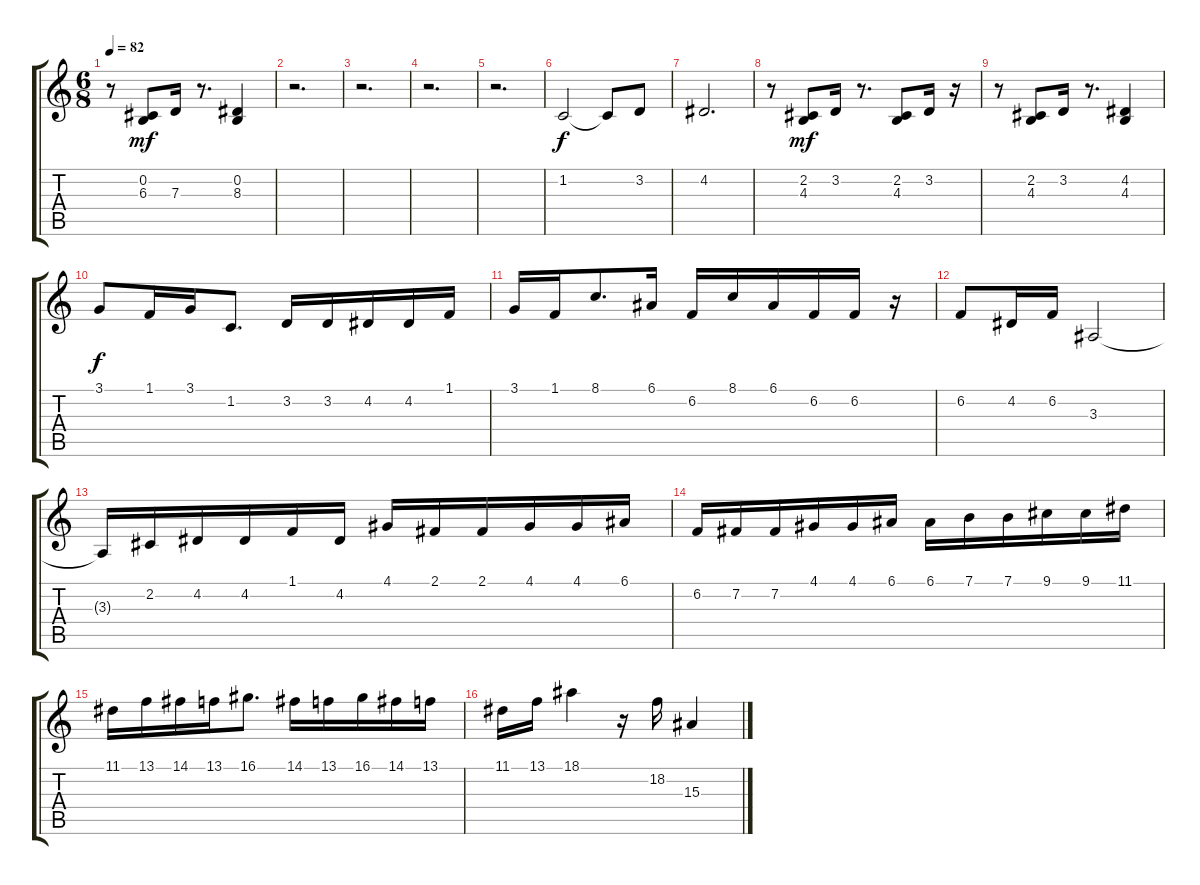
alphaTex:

\track "" {instrument stringensemble1}
\staff {score tabs}
\tuning (E4 B3 G3 D3 A2 E2) {hide}
\ts (6 8)
\tempo 82
\clef g2
\ks c
r.8{dy mf} (0.2 6.3).8 7.3.16 r.8{d} (0.2 8.3).4 |
r.2{d} |
r.2{d} |
r.2{d} |
r.2{d} |
1.2.2{dy f} 1.2{t}.8 3.2.8 |
4.2.2{d} |
r.8 (2.2 4.3).8{dy mf} 3.2.16 r.8{d} (2.2 4.3).8 3.2.16 r.16 |
r.8 (2.2 4.3).8 3.2.16 r.8{d} (4.2 4.3).4 |
3.1.8{dy f volume 13} 1.1.16 3.1.16 1.2.8{d} 3.2.16 3.2.16 4.2.16 4.2.16 1.1.16 |
3.1.16 1.1.16 8.1.8{d} 6.1.16 6.2.16 8.1.16 6.1.16 6.2.16 6.2.16 r.16 |
6.2.8 4.2.16 6.2.16 3.3.2 |
3.3{t}.16 2.2.16 4.2.16 4.2.16 1.1.16 4.2.16 4.1.16 2.1.16 2.1.16 4.1.16 4.1.16 6.1.16 |
6.2.16 7.2.16 7.2.16 4.1.16 4.1.16 6.1.16 6.1.16 7.1.16 7.1.16 9.1.16 9.1.16 11.1.16 |
11.1.16 13.1.16 14.1.16 13.1.16 16.1.8{d} 14.1.16 13.1.16 16.1.16 14.1.16 13.1.16 |
11.1.16 13.1.16 18.1.4 r.16 18.2.16 15.3.4
